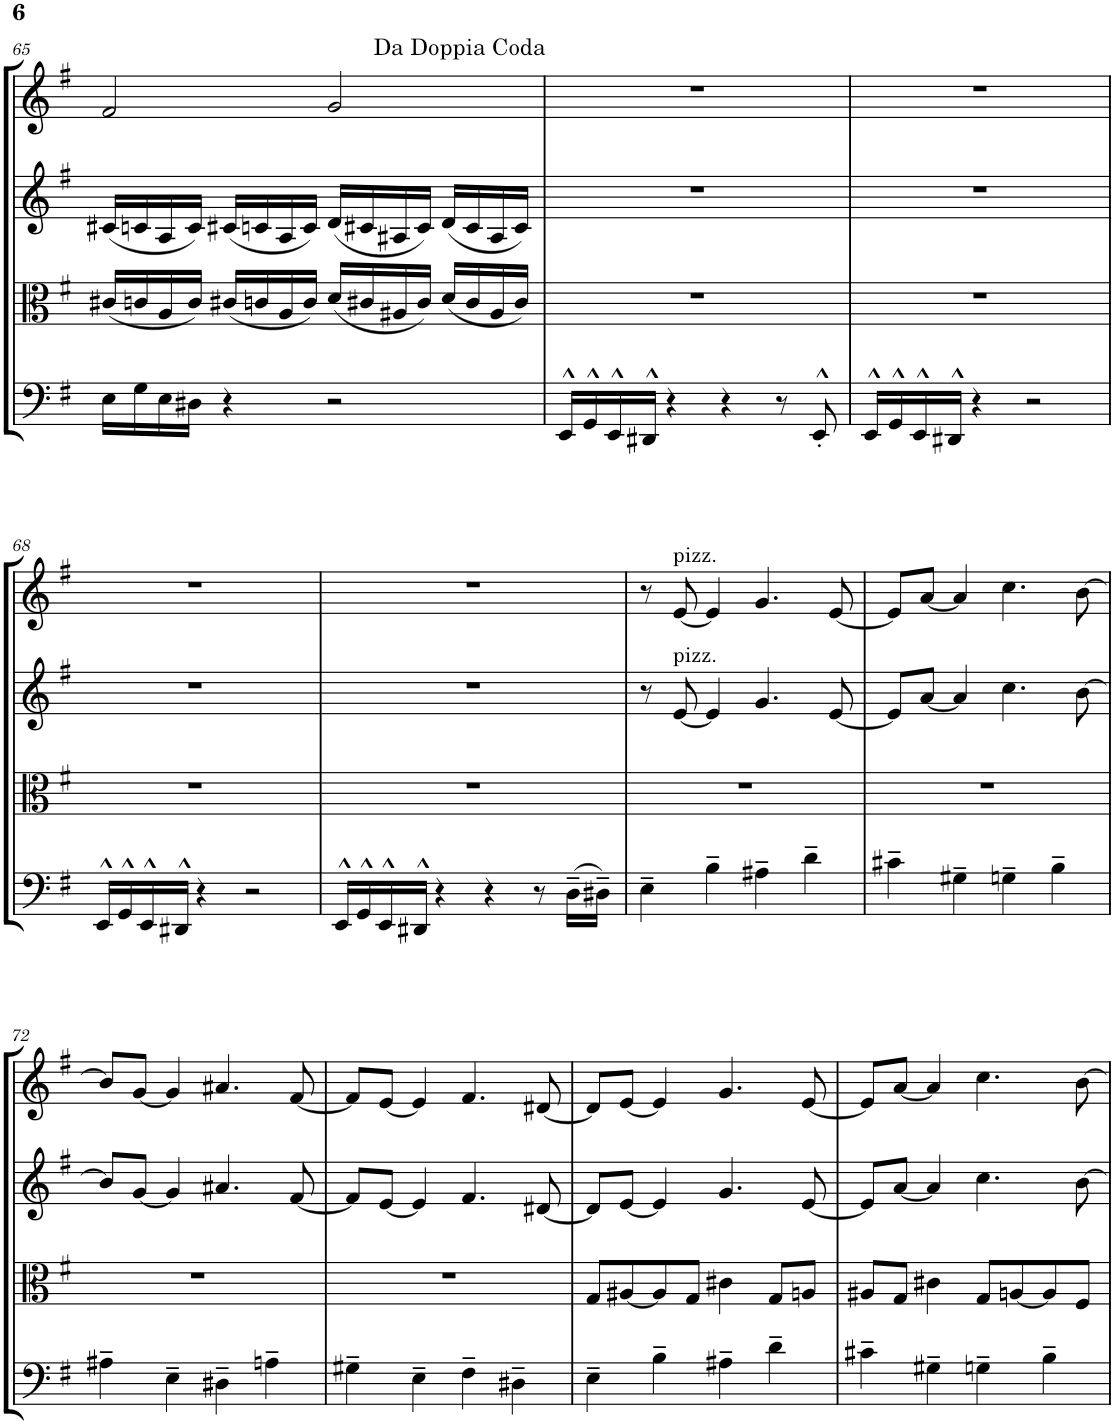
**kern	**kern	**kern	**kern
*part4	*part3	*part2	*part1
*staff4	*staff3	*staff2	*staff1
*I"チェロ	*I"ヴィオラ	*I"ヴァイオリン第2	*I"ヴァイオリン第1
!!LO:PB:g=z
*clefF4	*clefC3	*clefG2	*clefG2
*k[f#]	*k[f#]	*k[f#]	*k[f#]
*M4/4	*M4/4	*M4/4	*M4/4
=65	=65	=65	=65
16E\LL	(16c#X/LL	(16c#X/LL	2f#/
16G\	16cn/	16cn/	.
16E\	16A/	16A/	.
16D#X\JJ	16c/JJ)	16c/JJ)	.
4r	(16c#X/LL	(16c#X/LL	.
.	16cn/	16cn/	.
.	16A/	16A/	.
.	16c/JJ)	16c/JJ)	.
2r	(16d/LL	(16d/LL	2g/
.	16c#X/	16c#X/	.
.	16A#X/	16A#X/	.
.	16c#/JJ)	16c#/JJ)	.
.	(16d/LL	(16d/LL	.
.	16c#/	16c#/	.
.	16A#/	16A#/	.
.	16c#/JJ)	16c#/JJ)	.
!	!	!	!LO:TX:a:t=Da Doppia Coda
=66	=66	=66	=66
16EE^^/LL	1r	1r	1r
16GG^^/	.	.	.
16EE^^/	.	.	.
16DD#X^^/JJ	.	.	.
4r	.	.	.
4r	.	.	.
8r	.	.	.
8EE'^^/	.	.	.
=67	=67	=67	=67
16EE^^/LL	1r	1r	1r
16GG^^/	.	.	.
16EE^^/	.	.	.
16DD#X^^/JJ	.	.	.
4r	.	.	.
2r	.	.	.
!!LO:LB:g=z
=68	=68	=68	=68
16EE^^/LL	1r	1r	1r
16GG^^/	.	.	.
16EE^^/	.	.	.
16DD#X^^/JJ	.	.	.
4r	.	.	.
2r	.	.	.
=69	=69	=69	=69
16EE^^/LL	1r	1r	1r
16GG^^/	.	.	.
16EE^^/	.	.	.
16DD#X^^/JJ	.	.	.
4r	.	.	.
4r	.	.	.
8r	.	.	.
(16D~\LL	.	.	.
16D#X~\JJ)	.	.	.
=70	=70	=70	=70
4E~\	1r	8r	8r
!	!	!	!LO:TX:a:t=pizz.
!	!	!LO:TX:a:t=pizz.	!
.	.	[8e/	[8e/
4B~\	.	4e/]	4e/]
4A#X~\	.	4.g/	4.g/
4d~\	.	.	.
.	.	[8e/	[8e/
=71	=71	=71	=71
4c#X~\	1r	8e/L]	8e/L]
.	.	[8a/J	[8a/J
4G#X~\	.	4a/]	4a/]
4Gn~\	.	4.cc\	4.cc\
4B~\	.	.	.
.	.	[8b\	[8b\
!!LO:LB:g=z
=72	=72	=72	=72
4A#X~\	1r	8b/L]	8b/L]
.	.	[8g/J	[8g/J
4E~\	.	4g/]	4g/]
4D#X~\	.	4.a#X/	4.a#X/
4An~\	.	.	.
.	.	[8f#/	[8f#/
=73	=73	=73	=73
4G#X~\	1r	8f#/L]	8f#/L]
.	.	[8e/J	[8e/J
4E~\	.	4e/]	4e/]
4F#~\	.	4.f#/	4.f#/
4D#X~\	.	.	.
.	.	[8d#X/	[8d#X/
=74	=74	=74	=74
4E~\	8G/L	8d#/L]	8d#/L]
.	[8A#X/	[8e/J	[8e/J
4B~\	8A#/]	4e/]	4e/]
.	8G/J	.	.
4A#X~\	4c#X\	4.g/	4.g/
4d~\	8G/L	.	.
.	8An/J	[8e/	[8e/
=75	=75	=75	=75
4c#X~\	8A#X/L	8e/L]	8e/L]
.	8G/J	[8a/J	[8a/J
4G#X~\	4c#X\	4a/]	4a/]
4Gn~\	8G/L	4.cc\	4.cc\
.	[8An/	.	.
4B~\	8A/]	.	.
.	8F#/J	[8b\	[8b\
=	=	=	=
*-	*-	*-	*-
